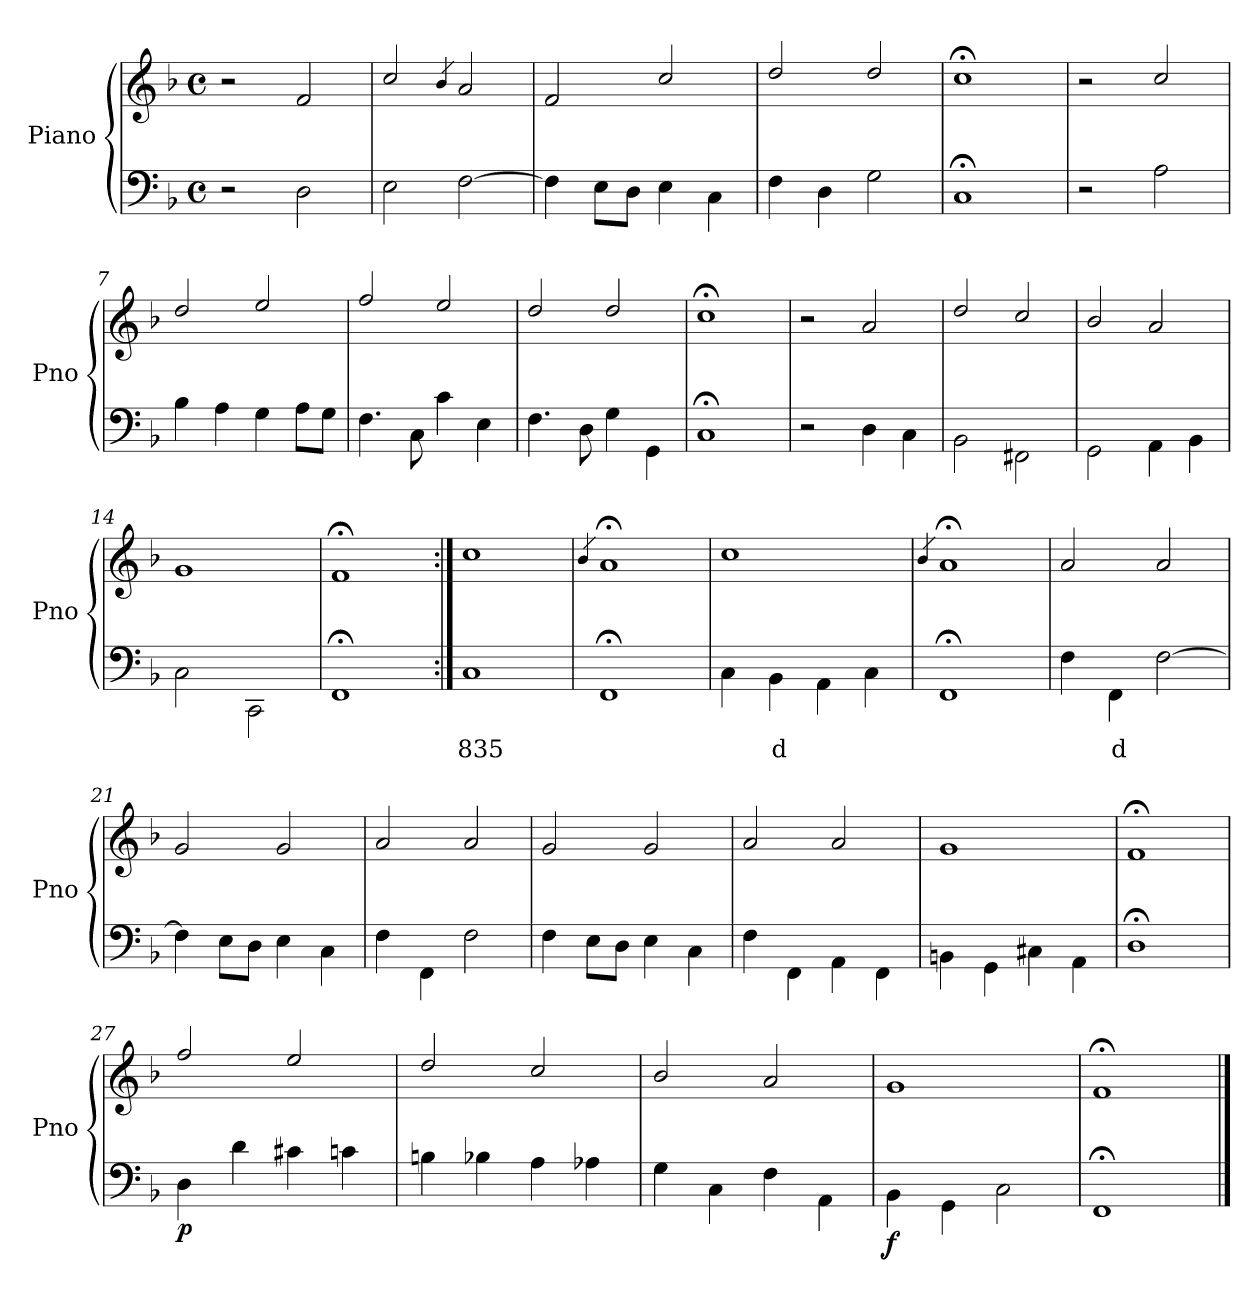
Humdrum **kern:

**kern	**text	**kern	**dynam
*part1	*part1	*part1	*part1
*staff2	*staff2	*staff1	*staff1/2
*I"Piano	*	*	*
*I'Pno	*	*	*
*clefF4	*	*clefG2	*
*k[b-]	*	*k[b-]	*
*F:	*	*F:	*
*M4/4	*	*M4/4	*
*met(c)	*	*met(c)	*
=1	=1	=1	=1
2r	.	2r	.
2D\	.	2f/	.
=2	=2	=2	=2
2E\	.	2cc/	.
.	.	4qb-/	.
[<2F\	.	2a/	.
=3	=3	=3	=3
4F\]	.	2f/	.
8E\L	.	.	.
8D\J	.	.	.
4E\	.	2cc/	.
4C\	.	.	.
=4	=4	=4	=4
4F\	.	2dd/	.
4D\	.	.	.
2G\	.	2dd/	.
=5	=5	=5	=5
1C;\	.	1cc;</	.
=6	=6	=6	=6
2r	.	2r	.
2A\	.	2cc/	.
=7	=7	=7	=7
4B-\	.	2dd/	.
4A\	.	.	.
4G\	.	2ee/	.
8A\L	.	.	.
8G\J	.	.	.
=8	=8	=8	=8
4.F\	.	2ff/	.
8C\	.	.	.
4c\	.	2ee/	.
4E\	.	.	.
=9	=9	=9	=9
4.F\	.	2dd/	.
8D\	.	.	.
4G\	.	2dd/	.
4GG\	.	.	.
=10	=10	=10	=10
1C;\	.	1cc;</	.
!!LO:LB:g=z
=11	=11	=11	=11
2r	.	2r	.
4D\	.	2a/	.
4C\	.	.	.
=12	=12	=12	=12
2BB-\	.	2dd/	.
2FF#X\	.	2cc/	.
=13	=13	=13	=13
2GG\	.	2b-/	.
4AA\	.	2a/	.
4BB-\	.	.	.
=14	=14	=14	=14
2C\	.	1g/	.
2CC\	.	.	.
=15	=15	=15	=15
1FF;\	.	1f;</	.
=16:|!	=16:|!	=16:|!	=16:|!
!	!LO:LY:a	!	!
1C\	835	1cc/	.
=17	=17	=17	=17
.	.	4qb-/	.
1FF;\	.	1a;</	.
=18	=18	=18	=18
4C\	.	1cc/	.
!	!LO:LY:a	!	!
4BB-\	d	.	.
4AA\	.	.	.
4C\	.	.	.
=19	=19	=19	=19
.	.	4qb-/	.
1FF;\	.	1a;</	.
!!LO:LB:g=z
=20	=20	=20	=20
4F\	.	2a/	.
!	!LO:LY:a	!	!
4FF\	d	.	.
[<2F\	.	2a/	.
=21	=21	=21	=21
4F\]	.	2g/	.
8E\L	.	.	.
8D\J	.	.	.
4E\	.	2g/	.
4C\	.	.	.
=22	=22	=22	=22
4F\	.	2a/	.
4FF\	.	.	.
2F\	.	2a/	.
=23	=23	=23	=23
4F\	.	2g/	.
8E\L	.	.	.
8D\J	.	.	.
4E\	.	2g/	.
4C\	.	.	.
=24	=24	=24	=24
4F\	.	2a/	.
4FF\	.	.	.
4AA\	.	2a/	.
4FF\	.	.	.
=25	=25	=25	=25
4BBn\	.	1g/	.
4GG\	.	.	.
4C#X\	.	.	.
4AA\	.	.	.
=26	=26	=26	=26
1D;\	.	1f;</	.
!!LO:LB:g=z
=27	=27	=27	=27
!	!	!	!LO:DY:b=2
4D\	.	2ff/	p
4d\	.	.	.
4c#X\	.	2ee/	.
4cn\	.	.	.
=28	=28	=28	=28
4Bn\	.	2dd/	.
4B-X\	.	.	.
4A\	.	2cc/	.
4A-X\	.	.	.
=29	=29	=29	=29
4G\	.	2b-/	.
4C\	.	.	.
4F\	.	2a/	.
4AA\	.	.	.
=30	=30	=30	=30
!	!	!	!LO:DY:b=2
4BB-\	.	1g/	f
4GG\	.	.	.
2C\	.	.	.
=31	=31	=31	=31
1FF;\	.	1f;</	.
==	==	==	==
*-	*-	*-	*-
